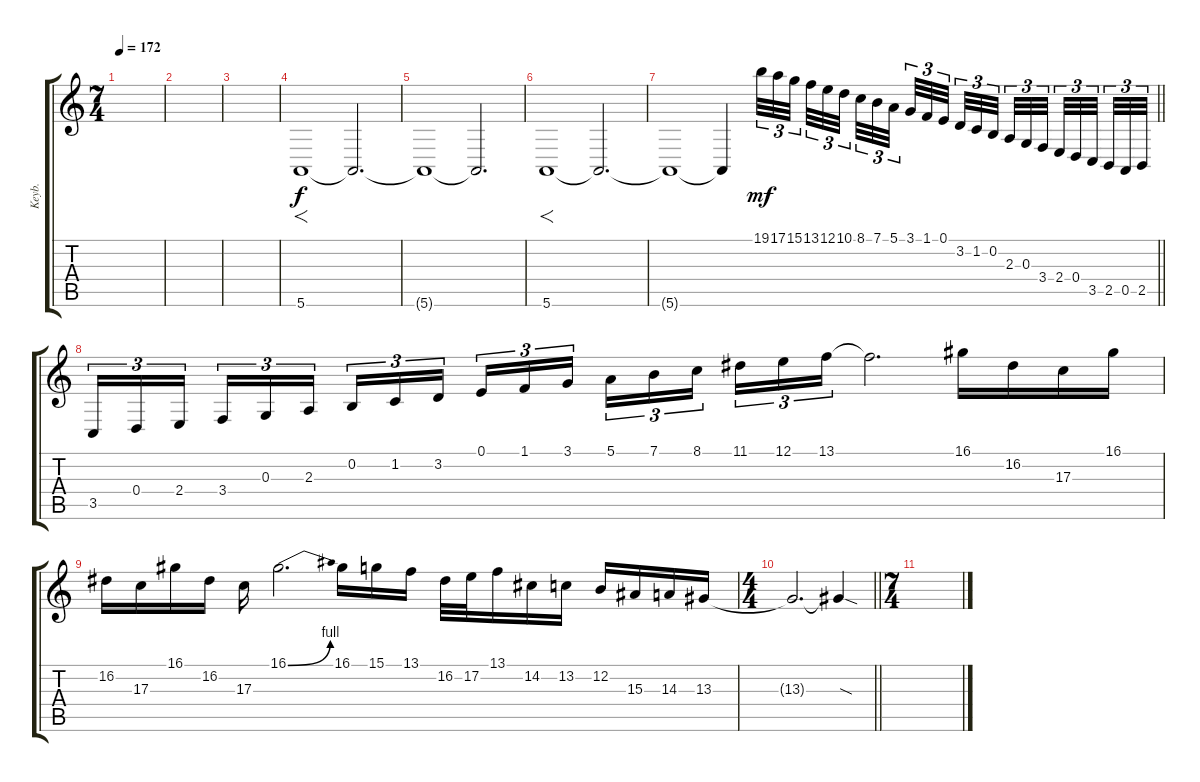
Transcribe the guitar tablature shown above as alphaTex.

\track ("Keyb." "Keyb.") {instrument synthbrass1}
\staff {score tabs}
\tuning (E4 B3 G3 D3 A2 E2) {hide}
\ts (7 4)
\tempo 172
\clef g2
\ks c
|
|
|
5.6.1{f volume 14} 5.6{t}.2{d} |
5.6{t}.1 5.6{t}.2{d} |
5.6.1{f} 5.6{t}.2{d} |
\barLineRight lightlight
5.6{t}.1 5.6{t}.4 19.1.32{tu (3 2) dy mf volume 13} 17.1.32{tu (3 2)} 15.1.32{tu (3 2) beam splitsecondary} 13.1.32{tu (3 2)} 12.1.32{tu (3 2)} 10.1.32{tu (3 2) beam splitsecondary} 8.1.32{tu (3 2)} 7.1.32{tu (3 2)} 5.1.32{tu (3 2) beam splitsecondary} 3.1.32{tu (3 2)} 1.1.32{tu (3 2)} 0.1.32{tu (3 2)} 3.2.32{tu (3 2)} 1.2.32{tu (3 2)} 0.2.32{tu (3 2) beam splitsecondary} 2.3.32{tu (3 2)} 0.3.32{tu (3 2)} 3.4.32{tu (3 2) beam splitsecondary} 2.4.32{tu (3 2)} 0.4.32{tu (3 2)} 3.5.32{tu (3 2) beam splitsecondary} 2.5.32{tu (3 2)} 0.5.32{tu (3 2)} 2.5.32{tu (3 2)} |
3.5.16{tu (3 2)} 0.4.16{tu (3 2)} 2.4.16{tu (3 2) beam splitsecondary} 3.4.16{tu (3 2)} 0.3.16{tu (3 2)} 2.3.16{tu (3 2)} 0.2.16{tu (3 2)} 1.2.16{tu (3 2)} 3.2.16{tu (3 2) beam splitsecondary} 0.1.16{tu (3 2)} 1.1.16{tu (3 2)} 3.1.16{tu (3 2)} 5.1.16{tu (3 2)} 7.1.16{tu (3 2)} 8.1.16{tu (3 2) beam splitsecondary} 11.1.16{tu (3 2)} 12.1.16{tu (3 2)} 13.1.16{tu (3 2)} 13.1{t}.2{d} 16.1.16 16.2.16 17.3.16 16.1.16 |
16.2.16 17.3.16 16.1.16 16.2.16 17.3.16 16.1{be (bend 0 0 60 4)}.2{d} 16.1.16 15.1.16 13.1.16 16.2.32 17.2.32 13.1.16 14.2.16 13.2.16 12.2.16 15.3.16 14.3.16 13.3.16 |
\ts (4 4)
\barLineRight lightlight
13.3{t}.2{d} 13.3{sod t}.4 |
\ts (7 4)
